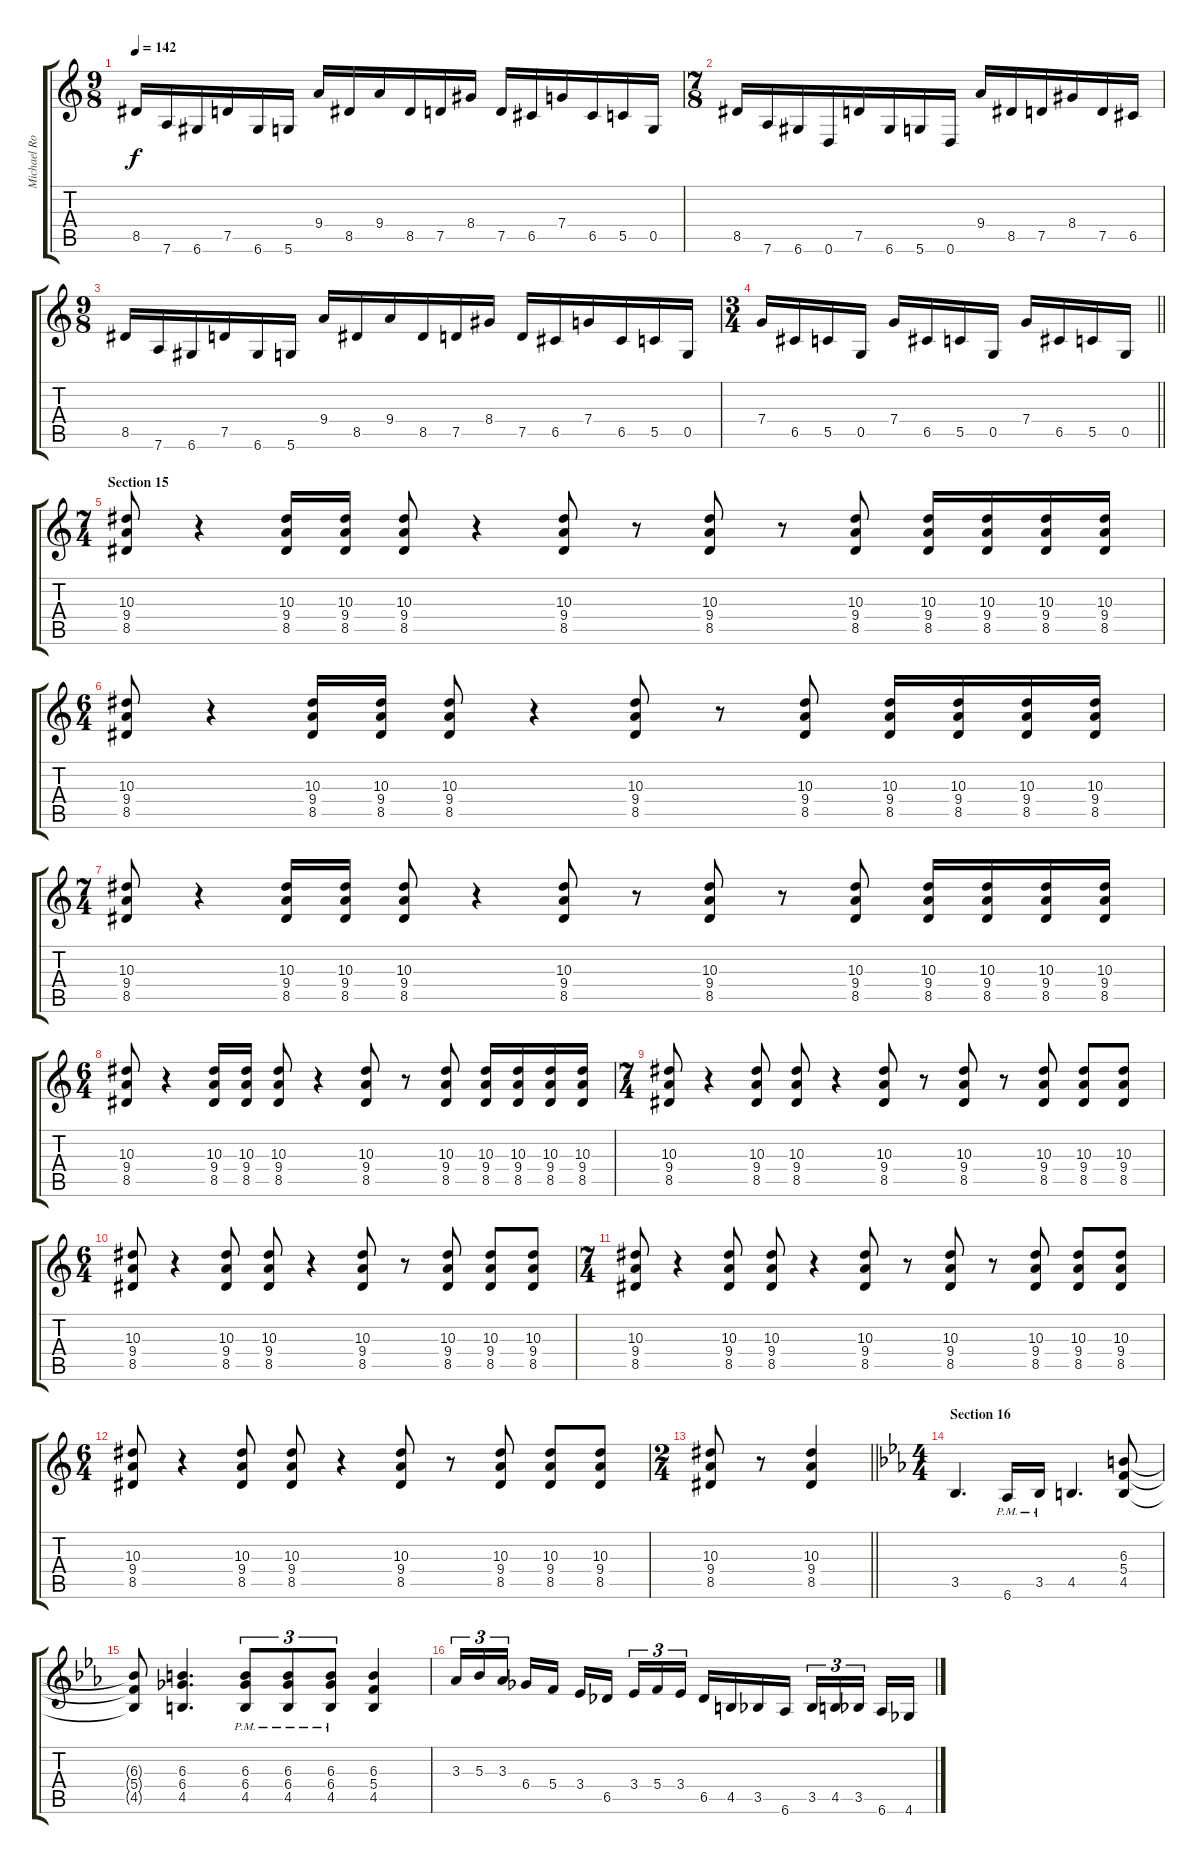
\track ("Michael Romeo (guitar)" "Michael Ro") {instrument distortionguitar}
\staff {score tabs}
\tuning (D4 A3 F3 C3 G2 D2) {hide}
\ts (9 8)
\tempo 142
\clef g2
\ks aminor
8.5.16{dy f} 7.6.16 6.6.16 7.5.16 6.6.16 5.6.16 9.4.16 8.5.16 9.4.16 8.5.16 7.5.16 8.4.16 7.5.16 6.5.16 7.4.16 6.5.16 5.5.16 0.5.16 |
\ts (7 8)
8.5.16 7.6.16 6.6.16 0.6.16 7.5.16 6.6.16 5.6.16 0.6.16 9.4.16 8.5.16 7.5.16 8.4.16 7.5.16 6.5.16 |
\ts (9 8)
8.5.16 7.6.16 6.6.16 7.5.16 6.6.16 5.6.16 9.4.16 8.5.16 9.4.16 8.5.16 7.5.16 8.4.16 7.5.16 6.5.16 7.4.16 6.5.16 5.5.16 0.5.16 |
\ts (3 4)
\barLineRight lightlight
7.4.16 6.5.16 5.5.16 0.5.16 7.4.16 6.5.16 5.5.16 0.5.16 7.4.16 6.5.16 5.5.16 0.5.16 |
\ts (7 4)
\section ("" "Section 15")
(10.3 9.4 8.5).8 r.4 (10.3 9.4 8.5).16 (10.3 9.4 8.5).16 (10.3 9.4 8.5).8 r.4 (10.3 9.4 8.5).8 r.8 (10.3 9.4 8.5).8 r.8 (10.3 9.4 8.5).8 (10.3 9.4 8.5).16 (10.3 9.4 8.5).16 (10.3 9.4 8.5).16 (10.3 9.4 8.5).16 |
\ts (6 4)
(10.3 9.4 8.5).8 r.4 (10.3 9.4 8.5).16 (10.3 9.4 8.5).16 (10.3 9.4 8.5).8 r.4 (10.3 9.4 8.5).8 r.8 (10.3 9.4 8.5).8 (10.3 9.4 8.5).16 (10.3 9.4 8.5).16 (10.3 9.4 8.5).16 (10.3 9.4 8.5).16 |
\ts (7 4)
(10.3 9.4 8.5).8 r.4 (10.3 9.4 8.5).16 (10.3 9.4 8.5).16 (10.3 9.4 8.5).8 r.4 (10.3 9.4 8.5).8 r.8 (10.3 9.4 8.5).8 r.8 (10.3 9.4 8.5).8 (10.3 9.4 8.5).16 (10.3 9.4 8.5).16 (10.3 9.4 8.5).16 (10.3 9.4 8.5).16 |
\ts (6 4)
(10.3 9.4 8.5).8 r.4 (10.3 9.4 8.5).16 (10.3 9.4 8.5).16 (10.3 9.4 8.5).8 r.4 (10.3 9.4 8.5).8 r.8 (10.3 9.4 8.5).8 (10.3 9.4 8.5).16 (10.3 9.4 8.5).16 (10.3 9.4 8.5).16 (10.3 9.4 8.5).16 |
\ts (7 4)
(10.3 9.4 8.5).8 r.4 (10.3 9.4 8.5).8 (10.3 9.4 8.5).8 r.4 (10.3 9.4 8.5).8 r.8 (10.3 9.4 8.5).8 r.8 (10.3 9.4 8.5).8 (10.3 9.4 8.5).8 (10.3 9.4 8.5).8 |
\ts (6 4)
(10.3 9.4 8.5).8 r.4 (10.3 9.4 8.5).8 (10.3 9.4 8.5).8 r.4 (10.3 9.4 8.5).8 r.8 (10.3 9.4 8.5).8 (10.3 9.4 8.5).8 (10.3 9.4 8.5).8 |
\ts (7 4)
(10.3 9.4 8.5).8 r.4 (10.3 9.4 8.5).8 (10.3 9.4 8.5).8 r.4 (10.3 9.4 8.5).8 r.8 (10.3 9.4 8.5).8 r.8 (10.3 9.4 8.5).8 (10.3 9.4 8.5).8 (10.3 9.4 8.5).8 |
\ts (6 4)
(10.3 9.4 8.5).8 r.4 (10.3 9.4 8.5).8 (10.3 9.4 8.5).8 r.4 (10.3 9.4 8.5).8 r.8 (10.3 9.4 8.5).8 (10.3 9.4 8.5).8 (10.3 9.4 8.5).8 |
\ts (2 4)
\barLineRight lightlight
(10.3 9.4 8.5).8 r.8 (10.3 9.4 8.5).4 |
\ts (4 4)
\section ("" "Section 16")
\ks cminor
3.5.4{d} 6.6{pm}.16 3.5{pm}.16 4.5.4{d} (6.3 5.4 4.5).8 |
(6.3{t} 5.4{t} 4.5{t}).8 (6.3 6.4 4.5).4{d} (6.3{pm} 6.4{pm} 4.5{pm}).8{tu (3 2)} (6.3{pm} 6.4{pm} 4.5{pm}).8{tu (3 2)} (6.3{pm} 6.4{pm} 4.5{pm}).8{tu (3 2)} (6.3 5.4 4.5).4 |
3.3.16{tu (3 2)} 5.3.16{tu (3 2)} 3.3.16{tu (3 2) beam splitsecondary} 6.4.16 5.4.16 3.4.16 6.5.16{beam splitsecondary} 3.4.16{tu (3 2)} 5.4.16{tu (3 2)} 3.4.16{tu (3 2)} 6.5.16 4.5.16 3.5.16 6.6.16 3.5.16{tu (3 2)} 4.5.16{tu (3 2)} 3.5.16{tu (3 2) beam splitsecondary} 6.6.16 4.6.16
